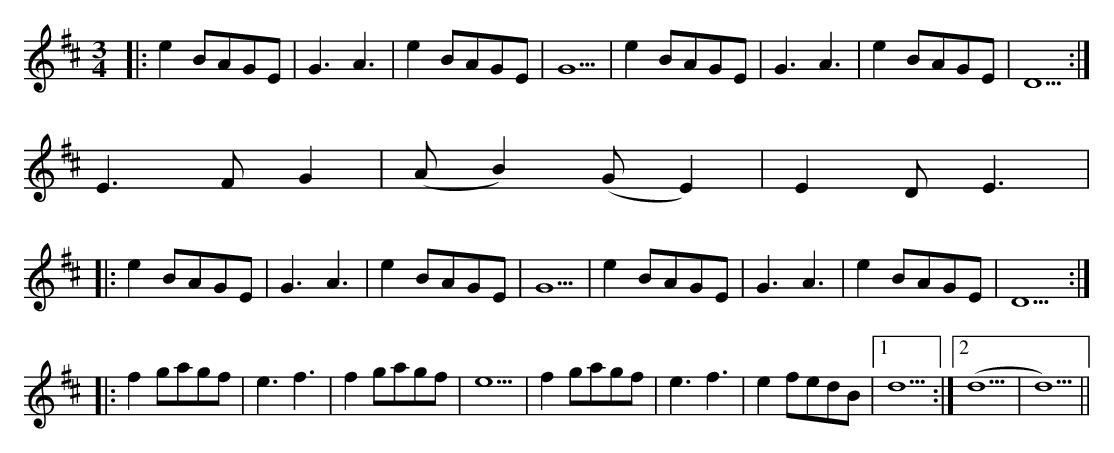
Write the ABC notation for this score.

X:1
M:3/4
K:D
|:e2 BAGE|G3A3|e2 BAGE|G5|e2 BAGE|G3A3|e2 BAGE|D5:|
E3FG2|(AB2) (GE2)|E2DE3|:
e2 BAGE|G3A3|e2 BAGE|G5|e2 BAGE|G3A3|e2 BAGE|D5:|:
f2gagf|e3f3|f2gagf|e5|f2gagf|e3f3|e2fedB|1 d5:|2 (d5|d5)||
